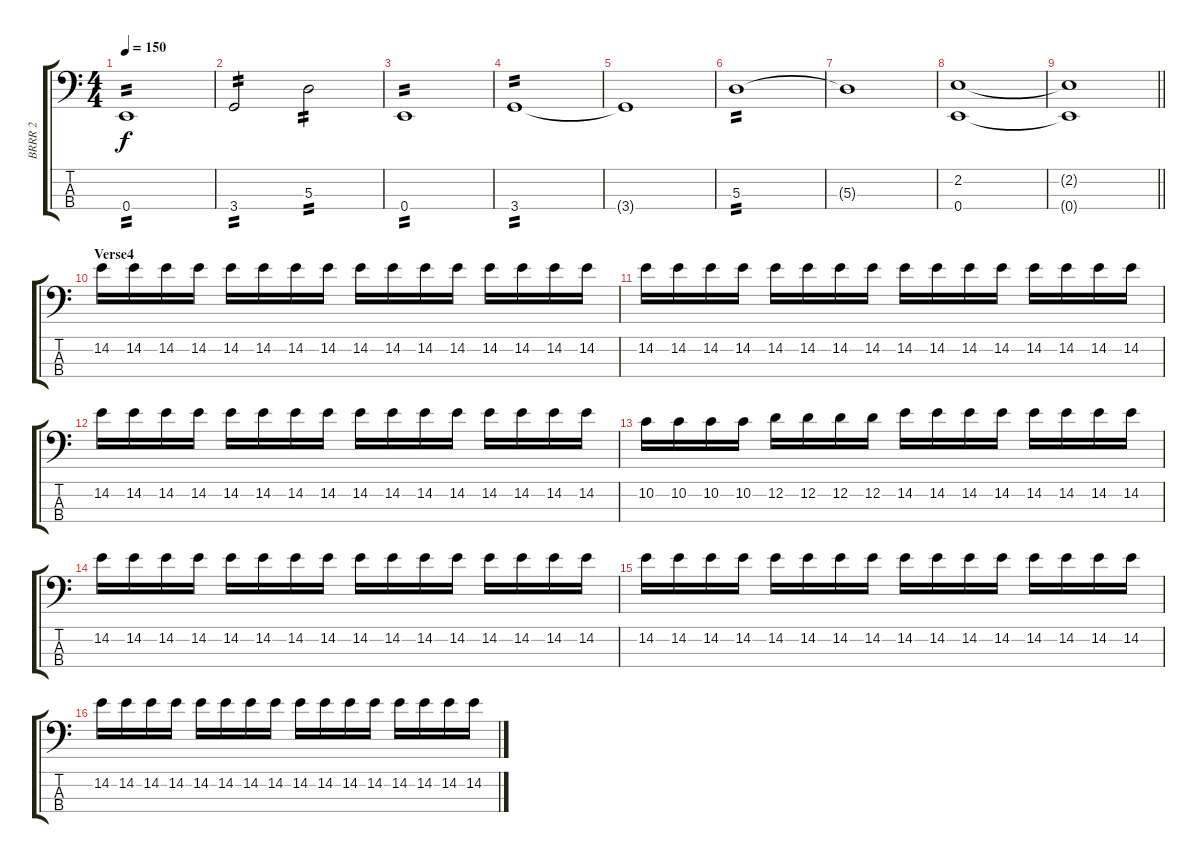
\track ("BRRR 2" "BRRR 2") {instrument electricbassfinger}
\staff {score tabs}
\tuning (G2 D2 A1 E1) {hide}
\ts (4 4)
\tempo 150
\clef f4
\ks c
0.4.1{tp 2 dy f} |
3.4.2{tp 2} 5.3.2{tp 2} |
0.4.1{tp 2} |
3.4.1{tp 2} |
3.4{t}.1 |
5.3.1{tp 2} |
5.3{t}.1 |
(2.2 0.4).1 |
\barLineRight lightlight
(2.2{t} 0.4{t}).1 |
\section ("" "Verse4")
14.2.16 14.2.16 14.2.16 14.2.16 14.2.16 14.2.16 14.2.16 14.2.16 14.2.16 14.2.16 14.2.16 14.2.16 14.2.16 14.2.16 14.2.16 14.2.16 |
14.2.16 14.2.16 14.2.16 14.2.16 14.2.16 14.2.16 14.2.16 14.2.16 14.2.16 14.2.16 14.2.16 14.2.16 14.2.16 14.2.16 14.2.16 14.2.16 |
14.2.16 14.2.16 14.2.16 14.2.16 14.2.16 14.2.16 14.2.16 14.2.16 14.2.16 14.2.16 14.2.16 14.2.16 14.2.16 14.2.16 14.2.16 14.2.16 |
10.2.16 10.2.16 10.2.16 10.2.16 12.2.16 12.2.16 12.2.16 12.2.16 14.2.16 14.2.16 14.2.16 14.2.16 14.2.16 14.2.16 14.2.16 14.2.16 |
14.2.16 14.2.16 14.2.16 14.2.16 14.2.16 14.2.16 14.2.16 14.2.16 14.2.16 14.2.16 14.2.16 14.2.16 14.2.16 14.2.16 14.2.16 14.2.16 |
14.2.16 14.2.16 14.2.16 14.2.16 14.2.16 14.2.16 14.2.16 14.2.16 14.2.16 14.2.16 14.2.16 14.2.16 14.2.16 14.2.16 14.2.16 14.2.16 |
14.2.16 14.2.16 14.2.16 14.2.16 14.2.16 14.2.16 14.2.16 14.2.16 14.2.16 14.2.16 14.2.16 14.2.16 14.2.16 14.2.16 14.2.16 14.2.16
